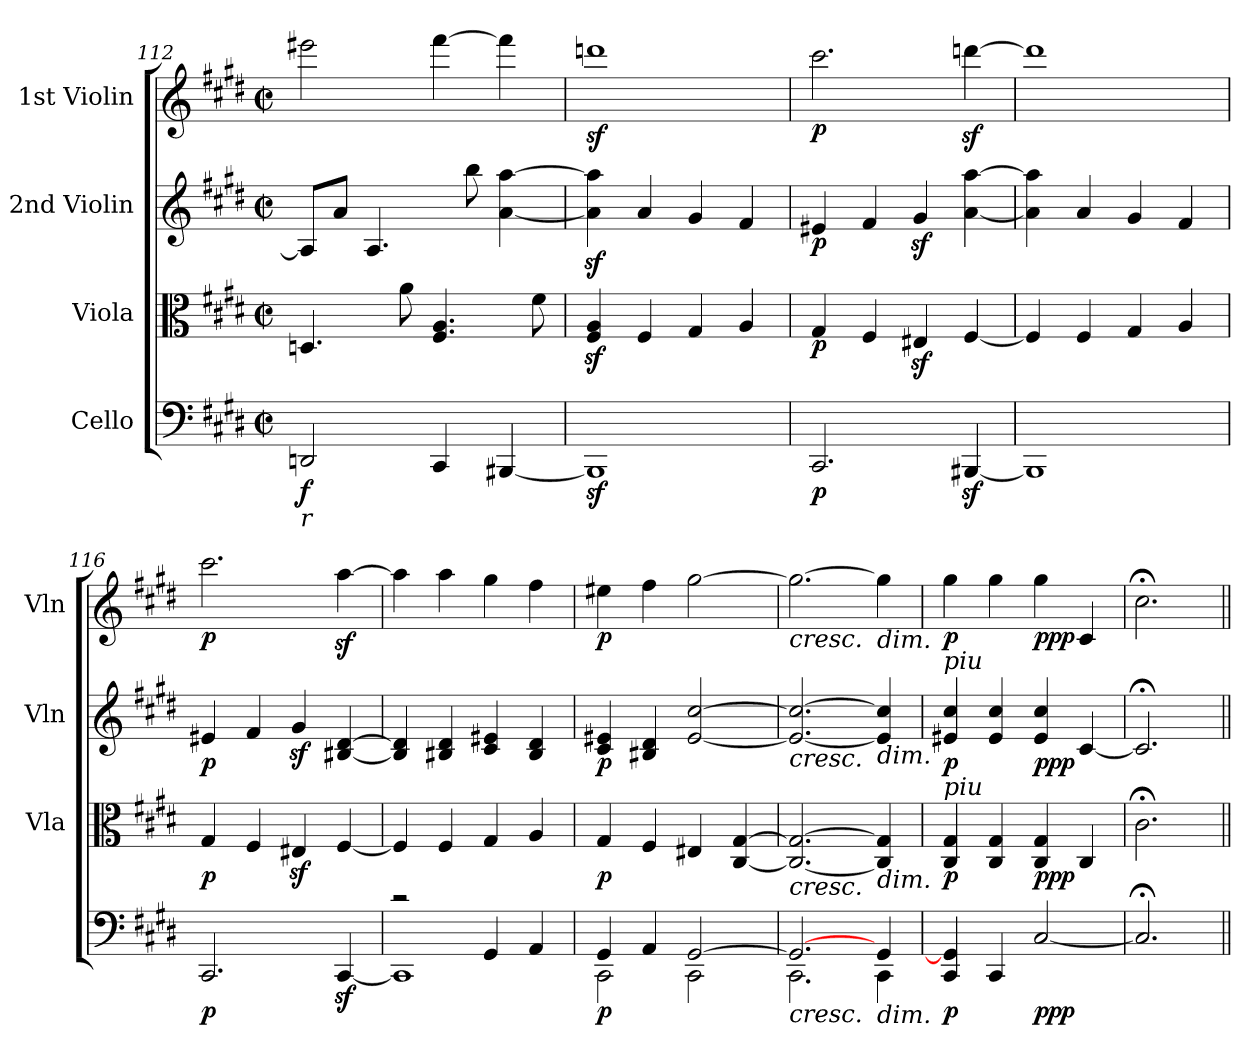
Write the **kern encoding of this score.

**kern	**dynam	**kern	**dynam	**kern	**dynam	**kern	**dynam
*part4	*part4	*part3	*part3	*part2	*part2	*part1	*part1
*staff4	*staff4	*staff3	*staff3	*staff2	*staff2	*staff1	*staff1
*I"Cello	*	*I"Viola	*	*I"2nd Violin	*	*I"1st Violin	*
*	*	*I'Vla	*	*I'Vln	*	*I'Vln	*
*clefF4	*	*clefC3	*	*clefG2	*	*clefG2	*
*k[f#c#g#d#]	*	*k[f#c#g#d#]	*	*k[f#c#g#d#]	*	*k[f#c#g#d#]	*
*c#:	*	*c#:	*	*c#:	*	*c#:	*
*M2/2	*	*M2/2	*	*M2/2	*	*M2/2	*
*met(c|)	*	*met(c|)	*	*met(c|)	*	*met(c|)	*
=112	=112	=112	=112	=112	=112	=112	=112
!LO:TX:b:i:t=r	!	!	!	!	!	!	!
!	!LO:DY:b	!	!	!	!	!	!
2DDn/	f	4.Dn/	.	8A/L]	.	2eee#X\	.
.	.	.	.	8a/J	.	.	.
.	.	.	.	4.A/	.	.	.
.	.	8a\	.	.	.	.	.
4CC#/	.	4.F#/ 4.A/	.	.	.	[4fff#\	.
.	.	.	.	8bb\	.	.	.
[4BBB#X/	.	.	.	[4a\ [4aa\	.	4fff#\]	.
.	.	8f#\	.	.	.	.	.
!!LO:PB:g=z
=113	=113	=113	=113	=113	=113	=113	=113
1BBB#z<]	.	4F#/z< 4A/z<	.	4a\]z< 4aa\]z<	.	1dddnz<	.
.	.	4F#/	.	4a/	.	.	.
.	.	4G#/	.	4g#/	.	.	.
.	.	4A/	.	4f#/	.	.	.
=114	=114	=114	=114	=114	=114	=114	=114
!	!LO:DY:b	!	!LO:DY:b	!	!LO:DY:b	!	!LO:DY:b
2.CC#/	p	4G#/	p	4e#X/	p	2.ccc#\	p
.	.	4F#/	.	4f#/	.	.	.
.	.	4E#Xz</	.	4g#z</	.	.	.
[4BBB#Xz</	.	[4F#/	.	[4a\ [4aa\	.	[4dddnz<\	.
=115	=115	=115	=115	=115	=115	=115	=115
1BBB#]	.	4F#/]	.	4a\] 4aa\]	.	1ddd]	.
.	.	4F#/	.	4a/	.	.	.
.	.	4G#/	.	4g#/	.	.	.
.	.	4A/	.	4f#/	.	.	.
=116	=116	=116	=116	=116	=116	=116	=116
!	!LO:DY:b	!	!LO:DY:b	!	!LO:DY:b	!	!LO:DY:b
2.CC#/	p	4G#/	p	4e#X/	p	2.ccc#\	p
.	.	4F#/	.	4f#/	.	.	.
.	.	4E#Xz</	.	4g#z</	.	.	.
[4CC#z</	.	[4F#/	.	[4B#X/ [4d#/	.	[4aaz<\	.
=117	=117	=117	=117	=117	=117	=117	=117
*^	*	*	*	*	*	*	*
2rc	1CC#]	.	4F#/]	.	4B#/] 4d#/]	.	4aa\]	.
.	.	.	4F#/	.	4B#X/ 4d#/	.	4aa\	.
4GG#/	.	.	4G#/	.	4c#/ 4e#X/	.	4gg#\	.
4AA/	.	.	4A/	.	4B#/ 4d#/	.	4ff#\	.
=118	=118	=118	=118	=118	=118	=118	=118	=118
!	!	!LO:DY:b	!	!LO:DY:b	!	!LO:DY:b	!	!LO:DY:b
4GG#/	2CC#\	p	4G#/	p	4c#/ 4e#X/	p	4ee#X\	p
4AA/	.	.	4F#/	.	4B#X/ 4d#/	.	4ff#\	.
[2GG#/	2CC#\	.	4E#X/	.	[2e#/ [2cc#/	.	[2gg#\	.
.	.	.	[4C#/ [4G#/	.	.	.	.	.
!!LO:LB:g=z
=119	=119	=119	=119	=119	=119	=119	=119	=119
!	!	!	!	!	!	!	!LO:TX:b:i:t=cresc.	!
!	!	!	!	!	!LO:TX:b:i:t=cresc.	!	!	!
!	!	!	!LO:TX:b:i:t=cresc.	!	!	!	!	!
!LO:TX:b:i:t=cresc.	!	!	!	!	!	!	!	!
2.GG#/_	2.CC#\	.	2.C#/_ 2.G#/_	.	2.e#/_ 2.cc#/_	.	2.gg#\_	.
!	!	!	!	!	!	!	!LO:TX:b:i:t=dim.	!
!	!	!	!	!	!LO:TX:b:i:t=dim.	!	!	!
!	!	!	!LO:TX:b:i:t=dim.	!	!	!	!	!
!LO:TX:b:i:t=dim.	!	!	!	!	!	!	!	!
4GG#/	4CC#\	.	4C#/] 4G#/]	.	4e#/] 4cc#/]	.	4gg#\]	.
=120	=120	=120	=120	=120	=120	=120	=120	=120
!	!	!	!	!	!	!	!LO:TX:b:i:t=piu	!
!	!	!	!LO:TX:a:i:t=piu	!	!	!	!	!
!LO:TX:a:i:t=piu	!	!	!	!	!	!	!	!
!	!	!LO:DY:b	!	!LO:DY:b	!	!LO:DY:b	!	!LO:DY:b
*v	*v	*	*	*	*	*	*	*
4CC#/ 4GG#/]	p	4C#/ 4G#/	p	4e#X/ 4cc#/	p	4gg#\	p
4CC#/	.	4C#/ 4G#/	.	4e#/ 4cc#/	.	4gg#\	.
!	!LO:DY:b	!	!	!	!	!	!
!	!LO:DY:n=1:b	!	!LO:DY:b	!	!	!	!
!	!	!	!LO:DY:n=1:b	!	!LO:DY:b	!	!
!	!	!	!	!	!LO:DY:n=1:b	!	!LO:DY:b
!	!	!	!	!	!	!	!LO:DY:n=1:b
[2C#/	p pp	4C#/ 4G#/	p pp	4e#/ 4cc#/	p pp	4gg#\	p pp
.	.	4C#/	.	[4c#/	.	4c#/	.
=120X1	=120X1	=120X1	=120X1	=120X1	=120X1	=120X1	=120X1
2.C#;</]	.	2.c#;<\	.	2.c#;</]	.	2.cc#;<\	.
=||	=||	=||	=||	=||	=||	=||	=||
*-	*-	*-	*-	*-	*-	*-	*-
